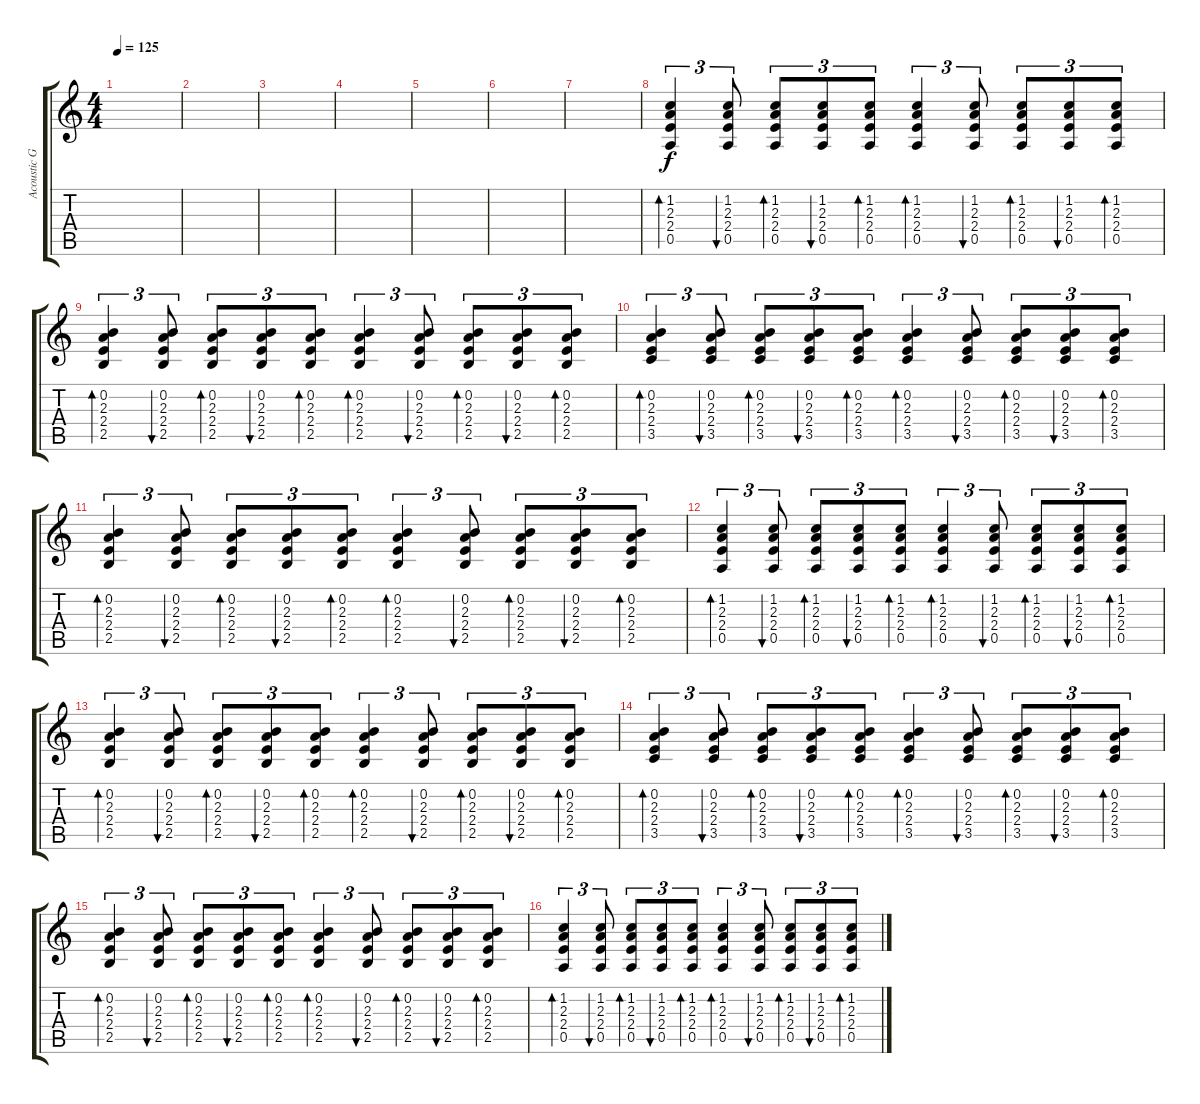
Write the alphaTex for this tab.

\track ("Acoustic Guitar" "Acoustic G") {instrument acousticguitarsteel}
\staff {score tabs}
\tuning (E4 B3 G3 D3 A2 E2) {hide}
\ts (4 4)
\tempo 125
\clef g2
\ks c
|
|
|
|
|
|
|
(1.2 2.3 2.4 0.5).4{tu (3 2) bd 60} (1.2 2.3 2.4 0.5).8{tu (3 2) bu 60} (1.2 2.3 2.4 0.5).8{tu (3 2) bd 60} (1.2 2.3 2.4 0.5).8{tu (3 2) bu 60} (1.2 2.3 2.4 0.5).8{tu (3 2) bd 60} (1.2 2.3 2.4 0.5).4{tu (3 2) bd 60} (1.2 2.3 2.4 0.5).8{tu (3 2) bu 60} (1.2 2.3 2.4 0.5).8{tu (3 2) bd 60} (1.2 2.3 2.4 0.5).8{tu (3 2) bu 60} (1.2 2.3 2.4 0.5).8{tu (3 2) bd 60} |
(0.2 2.3 2.4 2.5).4{tu (3 2) bd 60} (0.2 2.3 2.4 2.5).8{tu (3 2) bu 60} (0.2 2.3 2.4 2.5).8{tu (3 2) bd 60} (0.2 2.3 2.4 2.5).8{tu (3 2) bu 60} (0.2 2.3 2.4 2.5).8{tu (3 2) bd 60} (0.2 2.3 2.4 2.5).4{tu (3 2) bd 60} (0.2 2.3 2.4 2.5).8{tu (3 2) bu 60} (0.2 2.3 2.4 2.5).8{tu (3 2) bd 60} (0.2 2.3 2.4 2.5).8{tu (3 2) bu 60} (0.2 2.3 2.4 2.5).8{tu (3 2) bd 60} |
(0.2 2.3 2.4 3.5).4{tu (3 2) bd 60} (0.2 2.3 2.4 3.5).8{tu (3 2) bu 60} (0.2 2.3 2.4 3.5).8{tu (3 2) bd 60} (0.2 2.3 2.4 3.5).8{tu (3 2) bu 60} (0.2 2.3 2.4 3.5).8{tu (3 2) bd 60} (0.2 2.3 2.4 3.5).4{tu (3 2) bd 60} (0.2 2.3 2.4 3.5).8{tu (3 2) bu 60} (0.2 2.3 2.4 3.5).8{tu (3 2) bd 60} (0.2 2.3 2.4 3.5).8{tu (3 2) bu 60} (0.2 2.3 2.4 3.5).8{tu (3 2) bd 60} |
(0.2 2.3 2.4 2.5).4{tu (3 2) bd 60} (0.2 2.3 2.4 2.5).8{tu (3 2) bu 60} (0.2 2.3 2.4 2.5).8{tu (3 2) bd 60} (0.2 2.3 2.4 2.5).8{tu (3 2) bu 60} (0.2 2.3 2.4 2.5).8{tu (3 2) bd 60} (0.2 2.3 2.4 2.5).4{tu (3 2) bd 60} (0.2 2.3 2.4 2.5).8{tu (3 2) bu 60} (0.2 2.3 2.4 2.5).8{tu (3 2) bd 60} (0.2 2.3 2.4 2.5).8{tu (3 2) bu 60} (0.2 2.3 2.4 2.5).8{tu (3 2) bd 60} |
(1.2 2.3 2.4 0.5).4{tu (3 2) bd 60} (1.2 2.3 2.4 0.5).8{tu (3 2) bu 60} (1.2 2.3 2.4 0.5).8{tu (3 2) bd 60} (1.2 2.3 2.4 0.5).8{tu (3 2) bu 60} (1.2 2.3 2.4 0.5).8{tu (3 2) bd 60} (1.2 2.3 2.4 0.5).4{tu (3 2) bd 60} (1.2 2.3 2.4 0.5).8{tu (3 2) bu 60} (1.2 2.3 2.4 0.5).8{tu (3 2) bd 60} (1.2 2.3 2.4 0.5).8{tu (3 2) bu 60} (1.2 2.3 2.4 0.5).8{tu (3 2) bd 60} |
(0.2 2.3 2.4 2.5).4{tu (3 2) bd 60} (0.2 2.3 2.4 2.5).8{tu (3 2) bu 60} (0.2 2.3 2.4 2.5).8{tu (3 2) bd 60} (0.2 2.3 2.4 2.5).8{tu (3 2) bu 60} (0.2 2.3 2.4 2.5).8{tu (3 2) bd 60} (0.2 2.3 2.4 2.5).4{tu (3 2) bd 60} (0.2 2.3 2.4 2.5).8{tu (3 2) bu 60} (0.2 2.3 2.4 2.5).8{tu (3 2) bd 60} (0.2 2.3 2.4 2.5).8{tu (3 2) bu 60} (0.2 2.3 2.4 2.5).8{tu (3 2) bd 60} |
(0.2 2.3 2.4 3.5).4{tu (3 2) bd 60} (0.2 2.3 2.4 3.5).8{tu (3 2) bu 60} (0.2 2.3 2.4 3.5).8{tu (3 2) bd 60} (0.2 2.3 2.4 3.5).8{tu (3 2) bu 60} (0.2 2.3 2.4 3.5).8{tu (3 2) bd 60} (0.2 2.3 2.4 3.5).4{tu (3 2) bd 60} (0.2 2.3 2.4 3.5).8{tu (3 2) bu 60} (0.2 2.3 2.4 3.5).8{tu (3 2) bd 60} (0.2 2.3 2.4 3.5).8{tu (3 2) bu 60} (0.2 2.3 2.4 3.5).8{tu (3 2) bd 60} |
(0.2 2.3 2.4 2.5).4{tu (3 2) bd 60} (0.2 2.3 2.4 2.5).8{tu (3 2) bu 60} (0.2 2.3 2.4 2.5).8{tu (3 2) bd 60} (0.2 2.3 2.4 2.5).8{tu (3 2) bu 60} (0.2 2.3 2.4 2.5).8{tu (3 2) bd 60} (0.2 2.3 2.4 2.5).4{tu (3 2) bd 60} (0.2 2.3 2.4 2.5).8{tu (3 2) bu 60} (0.2 2.3 2.4 2.5).8{tu (3 2) bd 60} (0.2 2.3 2.4 2.5).8{tu (3 2) bu 60} (0.2 2.3 2.4 2.5).8{tu (3 2) bd 60} |
(1.2 2.3 2.4 0.5).4{tu (3 2) bd 60} (1.2 2.3 2.4 0.5).8{tu (3 2) bu 60} (1.2 2.3 2.4 0.5).8{tu (3 2) bd 60} (1.2 2.3 2.4 0.5).8{tu (3 2) bu 60} (1.2 2.3 2.4 0.5).8{tu (3 2) bd 60} (1.2 2.3 2.4 0.5).4{tu (3 2) bd 60} (1.2 2.3 2.4 0.5).8{tu (3 2) bu 60} (1.2 2.3 2.4 0.5).8{tu (3 2) bd 60} (1.2 2.3 2.4 0.5).8{tu (3 2) bu 60} (1.2 2.3 2.4 0.5).8{tu (3 2) bd 60}
